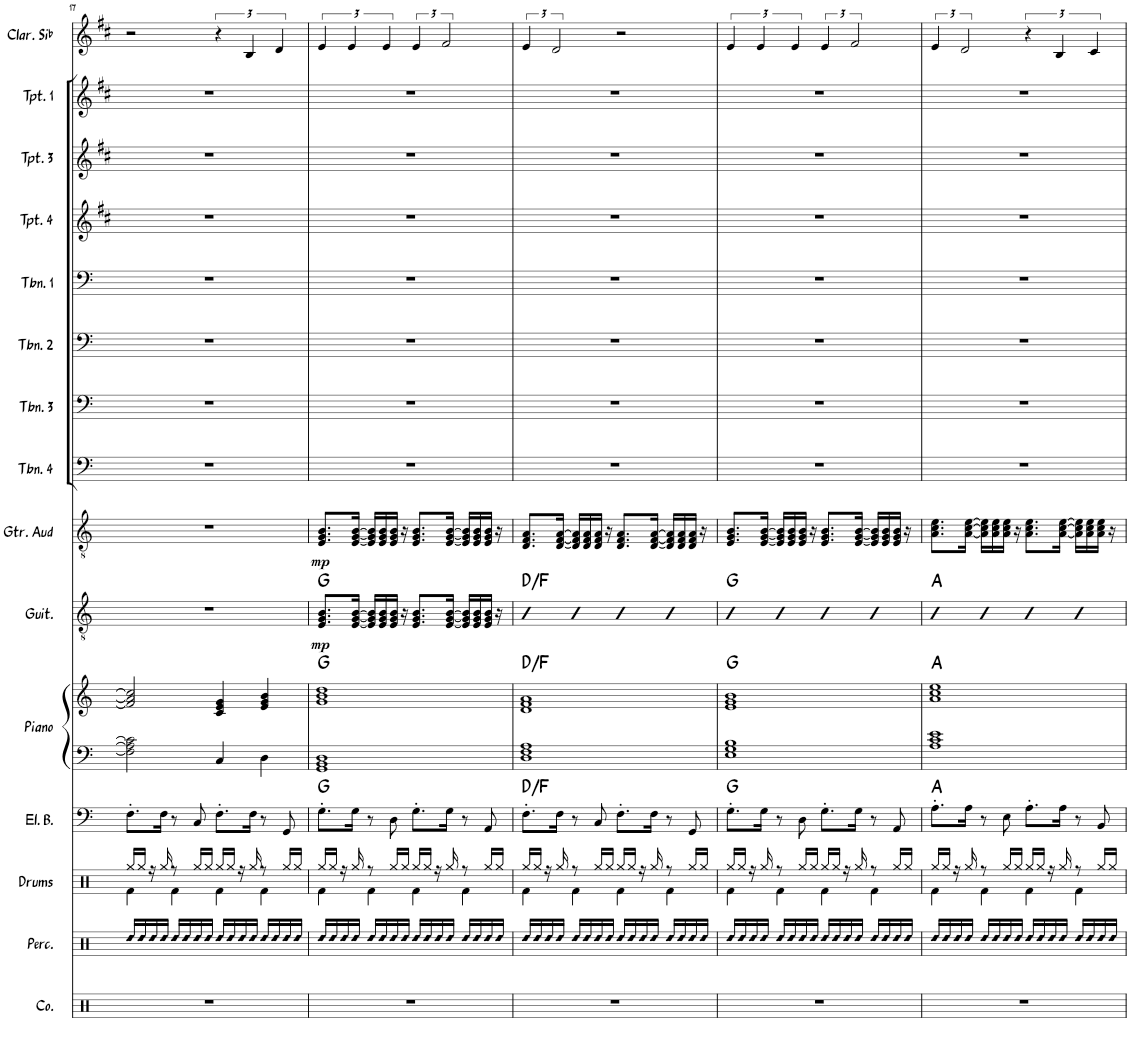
**kern	**kern	**kern	**kern	**harte	**kern	**kern	**harte	**kern	**dynam	**harte	**kern	**dynam	**kern	**kern	**kern	**kern	**kern	**kern	**kern	**kern
*part15	*part14	*part13	*part12	*part12	*part11	*part11	*part11	*part10	*part10	*part10	*part9	*part9	*part8	*part7	*part6	*part5	*part4	*part3	*part2	*part1
*staff16	*staff15	*staff14	*staff13	*	*staff12	*staff11	*	*staff10	*staff10	*	*staff9	*staff9	*staff8	*staff7	*staff6	*staff5	*staff4	*staff3	*staff2	*staff1
*I"Congas	*I"Percussion	*I"Drums	*I"Electric Bass	*	*I"Piano	*	*	*I"Guitar	*	*	*I"Guitar Audio	*	*I"Trombone 4	*I"Trombone 3	*I"Trombone 2	*I"Trombone 1	*I"Trumpet 4	*I"Trumpet 3	*I"Trumpet 1	*I"Clarinette en Sib
*I'Co.	*I'Perc.	*I'Drums	*I'El. B.	*	*I'Piano	*	*	*I'Guit.	*	*	*I'Gtr. Aud	*	*I'Tbn. 4	*I'Tbn. 3	*I'Tbn. 2	*I'Tbn. 1	*I'Tpt. 4	*I'Tpt. 3	*I'Tpt. 1	*I'Clar. Sib
!!LO:PB:g=z
*clefX	*clefX	*clefX	*clefF4	*	*clefF4	*clefG2	*	*clefGv2	*	*	*clefGv2	*	*clefF4	*clefF4	*clefF4	*clefF4	*clefG2	*clefG2	*clefG2	*clefG2
*	*	*	*Trd7c12	*	*	*	*	*	*	*	*	*	*	*	*	*	*Trd1c2	*Trd1c2	*Trd1c2	*Trd1c2
*k[]	*k[]	*k[]	*k[]	*	*k[]	*k[]	*	*k[]	*	*	*k[]	*	*k[]	*k[]	*k[]	*k[]	*k[f#c#]	*k[f#c#]	*k[f#c#]	*k[f#c#]
*M4/4	*M4/4	*M4/4	*M4/4	*	*M4/4	*M4/4	*	*M4/4	*	*	*M4/4	*	*M4/4	*M4/4	*M4/4	*M4/4	*M4/4	*M4/4	*M4/4	*M4/4
=17	=17	=17	=17	=17	=17	=17	=17	=17	=17	=17	=17	=17	=17	=17	=17	=17	=17	=17	=17	=17
!	!LO:N:head=diamond	!	!	!	!	!	!	!	!	!	!	!	!	!	!	!	!	!	!	!
*	*	*^	*	*	*	*	*	*	*	*	*	*	*	*	*	*	*	*	*	*
1r	16Rdd/LL	16Rgg/LL	4Rf\	8.F'\L	.	2F\] 2A\] 2c\]	2f/] 2a/] 2cc/]	.	1r	.	.	1r	.	1r	1r	1r	1r	1r	1r	1r	2r
!	!LO:N:head=diamond	!	!	!	!	!	!	!	!	!	!	!	!	!	!	!	!	!	!	!	!
.	16Rdd/	16Rgg/JJ	.	.	.	.	.	.	.	.	.	.	.	.	.	.	.	.	.	.	.
!	!LO:N:head=diamond	!	!	!	!	!	!	!	!	!	!	!	!	!	!	!	!	!	!	!	!
.	16Rdd/	16r	.	.	.	.	.	.	.	.	.	.	.	.	.	.	.	.	.	.	.
!	!LO:N:head=diamond	!	!	!	!	!	!	!	!	!	!	!	!	!	!	!	!	!	!	!	!
.	16Rdd/JJ	16Rgg/	.	16F\Jk	.	.	.	.	.	.	.	.	.	.	.	.	.	.	.	.	.
!	!LO:N:head=diamond	!	!	!	!	!	!	!	!	!	!	!	!	!	!	!	!	!	!	!	!
.	16Rdd/LL	8r	4Rf\	8r	.	.	.	.	.	.	.	.	.	.	.	.	.	.	.	.	.
!	!LO:N:head=diamond	!	!	!	!	!	!	!	!	!	!	!	!	!	!	!	!	!	!	!	!
.	16Rdd/	.	.	.	.	.	.	.	.	.	.	.	.	.	.	.	.	.	.	.	.
!	!LO:N:head=diamond	!	!	!	!	!	!	!	!	!	!	!	!	!	!	!	!	!	!	!	!
.	16Rdd/	16Rgg/LL	.	8C/	.	.	.	.	.	.	.	.	.	.	.	.	.	.	.	.	.
!	!LO:N:head=diamond	!	!	!	!	!	!	!	!	!	!	!	!	!	!	!	!	!	!	!	!
.	16Rdd/JJ	16Rgg/JJ	.	.	.	.	.	.	.	.	.	.	.	.	.	.	.	.	.	.	.
!	!LO:N:head=diamond	!	!	!	!	!	!	!	!	!	!	!	!	!	!	!	!	!	!	!	!
.	16Rdd/LL	16Rgg/LL	4Rf\	8.F'\L	.	4C/	4c/ 4e/ 4g/	.	.	.	.	.	.	.	.	.	.	.	.	.	6r
!	!LO:N:head=diamond	!	!	!	!	!	!	!	!	!	!	!	!	!	!	!	!	!	!	!	!
.	16Rdd/	16Rgg/JJ	.	.	.	.	.	.	.	.	.	.	.	.	.	.	.	.	.	.	.
!	!LO:N:head=diamond	!	!	!	!	!	!	!	!	!	!	!	!	!	!	!	!	!	!	!	!
.	16Rdd/	16r	.	.	.	.	.	.	.	.	.	.	.	.	.	.	.	.	.	.	.
.	.	.	.	.	.	.	.	.	.	.	.	.	.	.	.	.	.	.	.	.	6B/
!	!LO:N:head=diamond	!	!	!	!	!	!	!	!	!	!	!	!	!	!	!	!	!	!	!	!
.	16Rdd/JJ	16Rgg/	.	16F\Jk	.	.	.	.	.	.	.	.	.	.	.	.	.	.	.	.	.
!	!LO:N:head=diamond	!	!	!	!	!	!	!	!	!	!	!	!	!	!	!	!	!	!	!	!
.	16Rdd/LL	8r	4Rf\	8r	.	4E\	4e/ 4g/ 4b/	.	.	.	.	.	.	.	.	.	.	.	.	.	.
!	!LO:N:head=diamond	!	!	!	!	!	!	!	!	!	!	!	!	!	!	!	!	!	!	!	!
.	16Rdd/	.	.	.	.	.	.	.	.	.	.	.	.	.	.	.	.	.	.	.	.
.	.	.	.	.	.	.	.	.	.	.	.	.	.	.	.	.	.	.	.	.	6d/
!	!LO:N:head=diamond	!	!	!	!	!	!	!	!	!	!	!	!	!	!	!	!	!	!	!	!
.	16Rdd/	16Rgg/LL	.	8GG/	.	.	.	.	.	.	.	.	.	.	.	.	.	.	.	.	.
!	!LO:N:head=diamond	!	!	!	!	!	!	!	!	!	!	!	!	!	!	!	!	!	!	!	!
.	16Rdd/JJ	16Rgg/JJ	.	.	.	.	.	.	.	.	.	.	.	.	.	.	.	.	.	.	.
=18	=18	=18	=18	=18	=18	=18	=18	=18	=18	=18	=18	=18	=18	=18	=18	=18	=18	=18	=18	=18	=18
!	!LO:N:head=diamond	!	!	!	!	!	!	!	!	!LO:DY:b	!	!	!LO:DY:b	!	!	!	!	!	!	!	!
1r	16Rdd/LL	16Rgg/LL	4Rf\	8.G'\L	G:maj	1GG 1BB 1D	1g 1b 1dd	G:maj	8.E/ 8.G/ 8.B/L	mp	G:maj	8.E/ 8.G/ 8.B/L	mp	1r	1r	1r	1r	1r	1r	1r	6e/
!	!LO:N:head=diamond	!	!	!	!	!	!	!	!	!	!	!	!	!	!	!	!	!	!	!	!
.	16Rdd/	16Rgg/JJ	.	.	.	.	.	.	.	.	.	.	.	.	.	.	.	.	.	.	.
!	!LO:N:head=diamond	!	!	!	!	!	!	!	!	!	!	!	!	!	!	!	!	!	!	!	!
.	16Rdd/	16r	.	.	.	.	.	.	.	.	.	.	.	.	.	.	.	.	.	.	.
.	.	.	.	.	.	.	.	.	.	.	.	.	.	.	.	.	.	.	.	.	6e/
!	!LO:N:head=diamond	!	!	!	!	!	!	!	!	!	!	!	!	!	!	!	!	!	!	!	!
.	16Rdd/JJ	16Rgg/	.	16G\Jk	.	.	.	.	[16E/ [16G/ [16B/Jk	.	.	[16E/ [16G/ [16B/Jk	.	.	.	.	.	.	.	.	.
!	!LO:N:head=diamond	!	!	!	!	!	!	!	!	!	!	!	!	!	!	!	!	!	!	!	!
.	16Rdd/LL	8r	4Rf\	8r	.	.	.	.	16E/] 16G/] 16B/]LL	.	.	16E/] 16G/] 16B/]LL	.	.	.	.	.	.	.	.	.
!	!LO:N:head=diamond	!	!	!	!	!	!	!	!	!	!	!	!	!	!	!	!	!	!	!	!
.	16Rdd/	.	.	.	.	.	.	.	16E/ 16G/ 16B/	.	.	16E/ 16G/ 16B/	.	.	.	.	.	.	.	.	.
.	.	.	.	.	.	.	.	.	.	.	.	.	.	.	.	.	.	.	.	.	6e/
!	!LO:N:head=diamond	!	!	!	!	!	!	!	!	!	!	!	!	!	!	!	!	!	!	!	!
.	16Rdd/	16Rgg/LL	.	8D\	.	.	.	.	16E/ 16G/ 16B/JJ	.	.	16E/ 16G/ 16B/JJ	.	.	.	.	.	.	.	.	.
!	!LO:N:head=diamond	!	!	!	!	!	!	!	!	!	!	!	!	!	!	!	!	!	!	!	!
.	16Rdd/JJ	16Rgg/JJ	.	.	.	.	.	.	16r	.	.	16r	.	.	.	.	.	.	.	.	.
!	!LO:N:head=diamond	!	!	!	!	!	!	!	!	!	!	!	!	!	!	!	!	!	!	!	!
.	16Rdd/LL	16Rgg/LL	4Rf\	8.G'\L	.	.	.	.	8.E/ 8.G/ 8.B/L	.	.	8.E/ 8.G/ 8.B/L	.	.	.	.	.	.	.	.	6e/
!	!LO:N:head=diamond	!	!	!	!	!	!	!	!	!	!	!	!	!	!	!	!	!	!	!	!
.	16Rdd/	16Rgg/JJ	.	.	.	.	.	.	.	.	.	.	.	.	.	.	.	.	.	.	.
!	!LO:N:head=diamond	!	!	!	!	!	!	!	!	!	!	!	!	!	!	!	!	!	!	!	!
.	16Rdd/	16r	.	.	.	.	.	.	.	.	.	.	.	.	.	.	.	.	.	.	.
.	.	.	.	.	.	.	.	.	.	.	.	.	.	.	.	.	.	.	.	.	3f#/
!	!LO:N:head=diamond	!	!	!	!	!	!	!	!	!	!	!	!	!	!	!	!	!	!	!	!
.	16Rdd/JJ	16Rgg/	.	16G\Jk	.	.	.	.	[16E/ [16G/ [16B/Jk	.	.	[16E/ [16G/ [16B/Jk	.	.	.	.	.	.	.	.	.
!	!LO:N:head=diamond	!	!	!	!	!	!	!	!	!	!	!	!	!	!	!	!	!	!	!	!
.	16Rdd/LL	8r	4Rf\	8r	.	.	.	.	16E/] 16G/] 16B/]LL	.	.	16E/] 16G/] 16B/]LL	.	.	.	.	.	.	.	.	.
!	!LO:N:head=diamond	!	!	!	!	!	!	!	!	!	!	!	!	!	!	!	!	!	!	!	!
.	16Rdd/	.	.	.	.	.	.	.	16E/ 16G/ 16B/	.	.	16E/ 16G/ 16B/	.	.	.	.	.	.	.	.	.
!	!LO:N:head=diamond	!	!	!	!	!	!	!	!	!	!	!	!	!	!	!	!	!	!	!	!
.	16Rdd/	16Rgg/LL	.	8AA/	.	.	.	.	16E/ 16G/ 16B/JJ	.	.	16E/ 16G/ 16B/JJ	.	.	.	.	.	.	.	.	.
!	!LO:N:head=diamond	!	!	!	!	!	!	!	!	!	!	!	!	!	!	!	!	!	!	!	!
.	16Rdd/JJ	16Rgg/JJ	.	.	.	.	.	.	16r	.	.	16r	.	.	.	.	.	.	.	.	.
=19	=19	=19	=19	=19	=19	=19	=19	=19	=19	=19	=19	=19	=19	=19	=19	=19	=19	=19	=19	=19	=19
!	!LO:N:head=diamond	!	!	!	!	!	!	!	!	!	!	!	!	!	!	!	!	!	!	!	!
1r	16Rdd/LL	16Rgg/LL	4Rf\	8.Fn'\L	D:maj/b3	1D 1F 1A	1d 1fn 1a	D:maj/b3	4B	.	D:maj/b3	8.D/ 8.F/ 8.A/L	.	1r	1r	1r	1r	1r	1r	1r	6e/
!	!LO:N:head=diamond	!	!	!	!	!	!	!	!	!	!	!	!	!	!	!	!	!	!	!	!
.	16Rdd/	16Rgg/JJ	.	.	.	.	.	.	.	.	.	.	.	.	.	.	.	.	.	.	.
!	!LO:N:head=diamond	!	!	!	!	!	!	!	!	!	!	!	!	!	!	!	!	!	!	!	!
.	16Rdd/	16r	.	.	.	.	.	.	.	.	.	.	.	.	.	.	.	.	.	.	.
.	.	.	.	.	.	.	.	.	.	.	.	.	.	.	.	.	.	.	.	.	3d/
!	!LO:N:head=diamond	!	!	!	!	!	!	!	!	!	!	!	!	!	!	!	!	!	!	!	!
.	16Rdd/JJ	16Rgg/	.	16F\Jk	.	.	.	.	.	.	.	[16D/ [16F/ [16A/Jk	.	.	.	.	.	.	.	.	.
!	!LO:N:head=diamond	!	!	!	!	!	!	!	!	!	!	!	!	!	!	!	!	!	!	!	!
.	16Rdd/LL	8r	4Rf\	8r	.	.	.	.	4B	.	.	16D/] 16F/] 16A/]LL	.	.	.	.	.	.	.	.	.
!	!LO:N:head=diamond	!	!	!	!	!	!	!	!	!	!	!	!	!	!	!	!	!	!	!	!
.	16Rdd/	.	.	.	.	.	.	.	.	.	.	16D/ 16F/ 16A/	.	.	.	.	.	.	.	.	.
!	!LO:N:head=diamond	!	!	!	!	!	!	!	!	!	!	!	!	!	!	!	!	!	!	!	!
.	16Rdd/	16Rgg/LL	.	8C/	.	.	.	.	.	.	.	16D/ 16F/ 16A/JJ	.	.	.	.	.	.	.	.	.
!	!LO:N:head=diamond	!	!	!	!	!	!	!	!	!	!	!	!	!	!	!	!	!	!	!	!
.	16Rdd/JJ	16Rgg/JJ	.	.	.	.	.	.	.	.	.	16r	.	.	.	.	.	.	.	.	.
!	!LO:N:head=diamond	!	!	!	!	!	!	!	!	!	!	!	!	!	!	!	!	!	!	!	!
.	16Rdd/LL	16Rgg/LL	4Rf\	8.F'\L	.	.	.	.	4B	.	.	8.D/ 8.F/ 8.A/L	.	.	.	.	.	.	.	.	2r
!	!LO:N:head=diamond	!	!	!	!	!	!	!	!	!	!	!	!	!	!	!	!	!	!	!	!
.	16Rdd/	16Rgg/JJ	.	.	.	.	.	.	.	.	.	.	.	.	.	.	.	.	.	.	.
!	!LO:N:head=diamond	!	!	!	!	!	!	!	!	!	!	!	!	!	!	!	!	!	!	!	!
.	16Rdd/	16r	.	.	.	.	.	.	.	.	.	.	.	.	.	.	.	.	.	.	.
!	!LO:N:head=diamond	!	!	!	!	!	!	!	!	!	!	!	!	!	!	!	!	!	!	!	!
.	16Rdd/JJ	16Rgg/	.	16F\Jk	.	.	.	.	.	.	.	[16D/ [16F/ [16A/Jk	.	.	.	.	.	.	.	.	.
!	!LO:N:head=diamond	!	!	!	!	!	!	!	!	!	!	!	!	!	!	!	!	!	!	!	!
.	16Rdd/LL	8r	4Rf\	8r	.	.	.	.	4B	.	.	16D/] 16F/] 16A/]LL	.	.	.	.	.	.	.	.	.
!	!LO:N:head=diamond	!	!	!	!	!	!	!	!	!	!	!	!	!	!	!	!	!	!	!	!
.	16Rdd/	.	.	.	.	.	.	.	.	.	.	16D/ 16F/ 16A/	.	.	.	.	.	.	.	.	.
!	!LO:N:head=diamond	!	!	!	!	!	!	!	!	!	!	!	!	!	!	!	!	!	!	!	!
.	16Rdd/	16Rgg/LL	.	8GG/	.	.	.	.	.	.	.	16D/ 16F/ 16A/JJ	.	.	.	.	.	.	.	.	.
!	!LO:N:head=diamond	!	!	!	!	!	!	!	!	!	!	!	!	!	!	!	!	!	!	!	!
.	16Rdd/JJ	16Rgg/JJ	.	.	.	.	.	.	.	.	.	16r	.	.	.	.	.	.	.	.	.
=20	=20	=20	=20	=20	=20	=20	=20	=20	=20	=20	=20	=20	=20	=20	=20	=20	=20	=20	=20	=20	=20
!	!LO:N:head=diamond	!	!	!	!	!	!	!	!	!	!	!	!	!	!	!	!	!	!	!	!
1r	16Rdd/LL	16Rgg/LL	4Rf\	8.G'\L	G:maj	1E 1G 1B	1e 1g 1b	G:maj	4B	.	G:maj	8.E/ 8.G/ 8.B/L	.	1r	1r	1r	1r	1r	1r	1r	6e/
!	!LO:N:head=diamond	!	!	!	!	!	!	!	!	!	!	!	!	!	!	!	!	!	!	!	!
.	16Rdd/	16Rgg/JJ	.	.	.	.	.	.	.	.	.	.	.	.	.	.	.	.	.	.	.
!	!LO:N:head=diamond	!	!	!	!	!	!	!	!	!	!	!	!	!	!	!	!	!	!	!	!
.	16Rdd/	16r	.	.	.	.	.	.	.	.	.	.	.	.	.	.	.	.	.	.	.
.	.	.	.	.	.	.	.	.	.	.	.	.	.	.	.	.	.	.	.	.	6e/
!	!LO:N:head=diamond	!	!	!	!	!	!	!	!	!	!	!	!	!	!	!	!	!	!	!	!
.	16Rdd/JJ	16Rgg/	.	16G\Jk	.	.	.	.	.	.	.	[16E/ [16G/ [16B/Jk	.	.	.	.	.	.	.	.	.
!	!LO:N:head=diamond	!	!	!	!	!	!	!	!	!	!	!	!	!	!	!	!	!	!	!	!
.	16Rdd/LL	8r	4Rf\	8r	.	.	.	.	4B	.	.	16E/] 16G/] 16B/]LL	.	.	.	.	.	.	.	.	.
!	!LO:N:head=diamond	!	!	!	!	!	!	!	!	!	!	!	!	!	!	!	!	!	!	!	!
.	16Rdd/	.	.	.	.	.	.	.	.	.	.	16E/ 16G/ 16B/	.	.	.	.	.	.	.	.	.
.	.	.	.	.	.	.	.	.	.	.	.	.	.	.	.	.	.	.	.	.	6e/
!	!LO:N:head=diamond	!	!	!	!	!	!	!	!	!	!	!	!	!	!	!	!	!	!	!	!
.	16Rdd/	16Rgg/LL	.	8D\	.	.	.	.	.	.	.	16E/ 16G/ 16B/JJ	.	.	.	.	.	.	.	.	.
!	!LO:N:head=diamond	!	!	!	!	!	!	!	!	!	!	!	!	!	!	!	!	!	!	!	!
.	16Rdd/JJ	16Rgg/JJ	.	.	.	.	.	.	.	.	.	16r	.	.	.	.	.	.	.	.	.
!	!LO:N:head=diamond	!	!	!	!	!	!	!	!	!	!	!	!	!	!	!	!	!	!	!	!
.	16Rdd/LL	16Rgg/LL	4Rf\	8.G'\L	.	.	.	.	4B	.	.	8.E/ 8.G/ 8.B/L	.	.	.	.	.	.	.	.	6e/
!	!LO:N:head=diamond	!	!	!	!	!	!	!	!	!	!	!	!	!	!	!	!	!	!	!	!
.	16Rdd/	16Rgg/JJ	.	.	.	.	.	.	.	.	.	.	.	.	.	.	.	.	.	.	.
!	!LO:N:head=diamond	!	!	!	!	!	!	!	!	!	!	!	!	!	!	!	!	!	!	!	!
.	16Rdd/	16r	.	.	.	.	.	.	.	.	.	.	.	.	.	.	.	.	.	.	.
.	.	.	.	.	.	.	.	.	.	.	.	.	.	.	.	.	.	.	.	.	3f#/
!	!LO:N:head=diamond	!	!	!	!	!	!	!	!	!	!	!	!	!	!	!	!	!	!	!	!
.	16Rdd/JJ	16Rgg/	.	16G\Jk	.	.	.	.	.	.	.	[16E/ [16G/ [16B/Jk	.	.	.	.	.	.	.	.	.
!	!LO:N:head=diamond	!	!	!	!	!	!	!	!	!	!	!	!	!	!	!	!	!	!	!	!
.	16Rdd/LL	8r	4Rf\	8r	.	.	.	.	4B	.	.	16E/] 16G/] 16B/]LL	.	.	.	.	.	.	.	.	.
!	!LO:N:head=diamond	!	!	!	!	!	!	!	!	!	!	!	!	!	!	!	!	!	!	!	!
.	16Rdd/	.	.	.	.	.	.	.	.	.	.	16E/ 16G/ 16B/	.	.	.	.	.	.	.	.	.
!	!LO:N:head=diamond	!	!	!	!	!	!	!	!	!	!	!	!	!	!	!	!	!	!	!	!
.	16Rdd/	16Rgg/LL	.	8AA/	.	.	.	.	.	.	.	16E/ 16G/ 16B/JJ	.	.	.	.	.	.	.	.	.
!	!LO:N:head=diamond	!	!	!	!	!	!	!	!	!	!	!	!	!	!	!	!	!	!	!	!
.	16Rdd/JJ	16Rgg/JJ	.	.	.	.	.	.	.	.	.	16r	.	.	.	.	.	.	.	.	.
=21	=21	=21	=21	=21	=21	=21	=21	=21	=21	=21	=21	=21	=21	=21	=21	=21	=21	=21	=21	=21	=21
!	!LO:N:head=diamond	!	!	!	!	!	!	!	!	!	!	!	!	!	!	!	!	!	!	!	!
1r	16Rdd/LL	16Rgg/LL	4Rf\	8.A'\L	A:maj	1A 1c 1e	1a 1ccn 1ee	A:maj	4B	.	A:maj	8.A\ 8.c\ 8.e\L	.	1r	1r	1r	1r	1r	1r	1r	6e/
!	!LO:N:head=diamond	!	!	!	!	!	!	!	!	!	!	!	!	!	!	!	!	!	!	!	!
.	16Rdd/	16Rgg/JJ	.	.	.	.	.	.	.	.	.	.	.	.	.	.	.	.	.	.	.
!	!LO:N:head=diamond	!	!	!	!	!	!	!	!	!	!	!	!	!	!	!	!	!	!	!	!
.	16Rdd/	16r	.	.	.	.	.	.	.	.	.	.	.	.	.	.	.	.	.	.	.
.	.	.	.	.	.	.	.	.	.	.	.	.	.	.	.	.	.	.	.	.	3d/
!	!LO:N:head=diamond	!	!	!	!	!	!	!	!	!	!	!	!	!	!	!	!	!	!	!	!
.	16Rdd/JJ	16Rgg/	.	16A\Jk	.	.	.	.	.	.	.	[16A\ [16c\ [16e\Jk	.	.	.	.	.	.	.	.	.
!	!LO:N:head=diamond	!	!	!	!	!	!	!	!	!	!	!	!	!	!	!	!	!	!	!	!
.	16Rdd/LL	8r	4Rf\	8r	.	.	.	.	4B	.	.	16A\] 16c\] 16e\]LL	.	.	.	.	.	.	.	.	.
!	!LO:N:head=diamond	!	!	!	!	!	!	!	!	!	!	!	!	!	!	!	!	!	!	!	!
.	16Rdd/	.	.	.	.	.	.	.	.	.	.	16A\ 16c\ 16e\	.	.	.	.	.	.	.	.	.
!	!LO:N:head=diamond	!	!	!	!	!	!	!	!	!	!	!	!	!	!	!	!	!	!	!	!
.	16Rdd/	16Rgg/LL	.	8E\	.	.	.	.	.	.	.	16A\ 16c\ 16e\JJ	.	.	.	.	.	.	.	.	.
!	!LO:N:head=diamond	!	!	!	!	!	!	!	!	!	!	!	!	!	!	!	!	!	!	!	!
.	16Rdd/JJ	16Rgg/JJ	.	.	.	.	.	.	.	.	.	16r	.	.	.	.	.	.	.	.	.
!	!LO:N:head=diamond	!	!	!	!	!	!	!	!	!	!	!	!	!	!	!	!	!	!	!	!
.	16Rdd/LL	16Rgg/LL	4Rf\	8.A'\L	.	.	.	.	4B	.	.	8.A\ 8.c\ 8.e\L	.	.	.	.	.	.	.	.	6r
!	!LO:N:head=diamond	!	!	!	!	!	!	!	!	!	!	!	!	!	!	!	!	!	!	!	!
.	16Rdd/	16Rgg/JJ	.	.	.	.	.	.	.	.	.	.	.	.	.	.	.	.	.	.	.
!	!LO:N:head=diamond	!	!	!	!	!	!	!	!	!	!	!	!	!	!	!	!	!	!	!	!
.	16Rdd/	16r	.	.	.	.	.	.	.	.	.	.	.	.	.	.	.	.	.	.	.
.	.	.	.	.	.	.	.	.	.	.	.	.	.	.	.	.	.	.	.	.	6B/
!	!LO:N:head=diamond	!	!	!	!	!	!	!	!	!	!	!	!	!	!	!	!	!	!	!	!
.	16Rdd/JJ	16Rgg/	.	16A\Jk	.	.	.	.	.	.	.	[16A\ [16c\ [16e\Jk	.	.	.	.	.	.	.	.	.
!	!LO:N:head=diamond	!	!	!	!	!	!	!	!	!	!	!	!	!	!	!	!	!	!	!	!
.	16Rdd/LL	8r	4Rf\	8r	.	.	.	.	4B	.	.	16A\] 16c\] 16e\]LL	.	.	.	.	.	.	.	.	.
!	!LO:N:head=diamond	!	!	!	!	!	!	!	!	!	!	!	!	!	!	!	!	!	!	!	!
.	16Rdd/	.	.	.	.	.	.	.	.	.	.	16A\ 16c\ 16e\	.	.	.	.	.	.	.	.	.
.	.	.	.	.	.	.	.	.	.	.	.	.	.	.	.	.	.	.	.	.	6c#/
!	!LO:N:head=diamond	!	!	!	!	!	!	!	!	!	!	!	!	!	!	!	!	!	!	!	!
.	16Rdd/	16Rgg/LL	.	8BB/	.	.	.	.	.	.	.	16A\ 16c\ 16e\JJ	.	.	.	.	.	.	.	.	.
!	!LO:N:head=diamond	!	!	!	!	!	!	!	!	!	!	!	!	!	!	!	!	!	!	!	!
.	16Rdd/JJ	16Rgg/JJ	.	.	.	.	.	.	.	.	.	16r	.	.	.	.	.	.	.	.	.
*	*	*v	*v	*	*	*	*	*	*	*	*	*	*	*	*	*	*	*	*	*	*
=	=	=	=	=	=	=	=	=	=	=	=	=	=	=	=	=	=	=	=	=
*-	*-	*-	*-	*-	*-	*-	*-	*-	*-	*-	*-	*-	*-	*-	*-	*-	*-	*-	*-	*-
